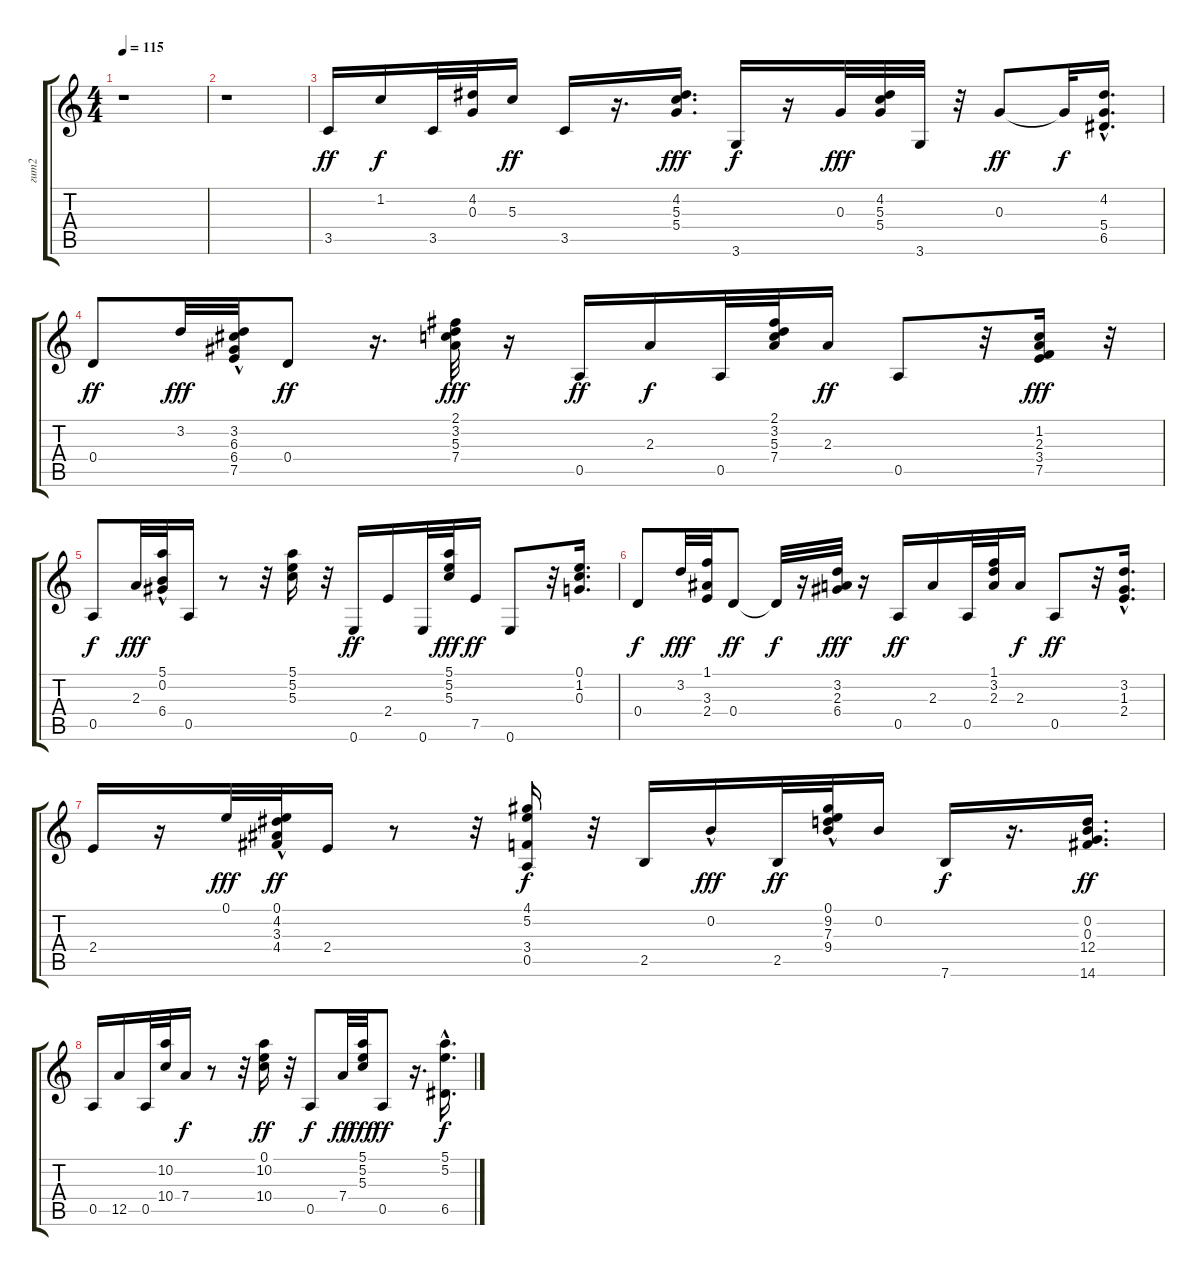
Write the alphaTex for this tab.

\track ("гит2" "гит2") {instrument acousticguitarsteel}
\staff {score tabs}
\tuning (E4 B3 G3 D3 A2 E2) {hide}
\ts (4 4)
\tempo 115
\clef g2
\ks c
r.1{dy ff} |
r.1 |
3.5.16 1.2.16{dy f} 3.5.32 (4.2 0.3).32 5.3.16{dy ff} 3.5.16 r.16{d} (4.2 5.3 5.4).16{d dy fff} 3.6.16{dy f} r.16 0.3.32{dy fff} (4.2 5.3 5.4).32 3.6.32 r.32 0.3.8{dy ff} 0.3{t}.32{dy f} (4.2{hac} 5.4{hac} 6.5{hac}).16{d} |
0.4.8{dy ff} 3.2.32{dy fff} (3.2{hac} 6.3{hac} 6.4 7.5).32 0.4.8{dy ff} r.16{d} (2.1 3.2 5.3 7.4).32{dy fff} r.16 0.5.16{dy ff} 2.3.16{dy f} 0.5.32 (2.1 3.2 5.3 7.4).32 2.3.16{dy ff} 0.5.8 r.32 (1.2 2.3 3.4 7.5).16{dy fff} r.32 |
0.5.8{dy f} 2.3.32{dy fff} (5.1 0.2{hac} 6.4).32 0.5.16 r.8 r.32 (5.1 5.2 5.3).16 r.32 0.6.16{dy ff} 2.4.16 0.6.32 (5.1 5.2 5.3).32{dy fff} 7.5.16{dy ff} 0.6.8 r.32 (0.1 1.2 0.3).16{d} |
0.4.8{dy f} 3.2.32{dy fff} (1.1 3.3 2.4).32 0.4.8{dy ff} 0.4{t}.32{dy f} r.16 (3.2 2.3 6.4).32{dy fff} r.16 0.5.16{dy ff} 2.3.16 0.5.32 (1.1 3.2 2.3).32 2.3.16{dy f} 0.5.8{dy ff} r.32 (3.2 1.3 2.4{hac}).16{d} |
2.4.16 r.16 0.1.32{dy fff} (0.1 4.2{hac} 3.3 4.4).32{dy ff} 2.4.16 r.8 r.32 (4.1 5.2 3.4 0.5).16{dy f} r.32 2.5.16 0.2{hac}.16{dy fff} 2.5.32{dy ff} (0.1 9.2 7.3{hac} 9.4).32 0.2.16 7.6.16{dy f} r.16{d} (0.2 0.3 12.4 14.6).16{d dy ff} |
0.5.16 12.5.16 0.5.32 (10.2 10.4).32 7.4.16{dy f} r.8 r.32 (0.1 10.2 10.4).16{dy ff} r.32 0.5.8{dy f} 7.4.32{dy ff} (5.1 5.2 5.3).32{dy fff} 0.5.8{dy ff} r.16{d} (5.1{hac} 5.2{hac} 6.5{hac}).16{d dy f}
